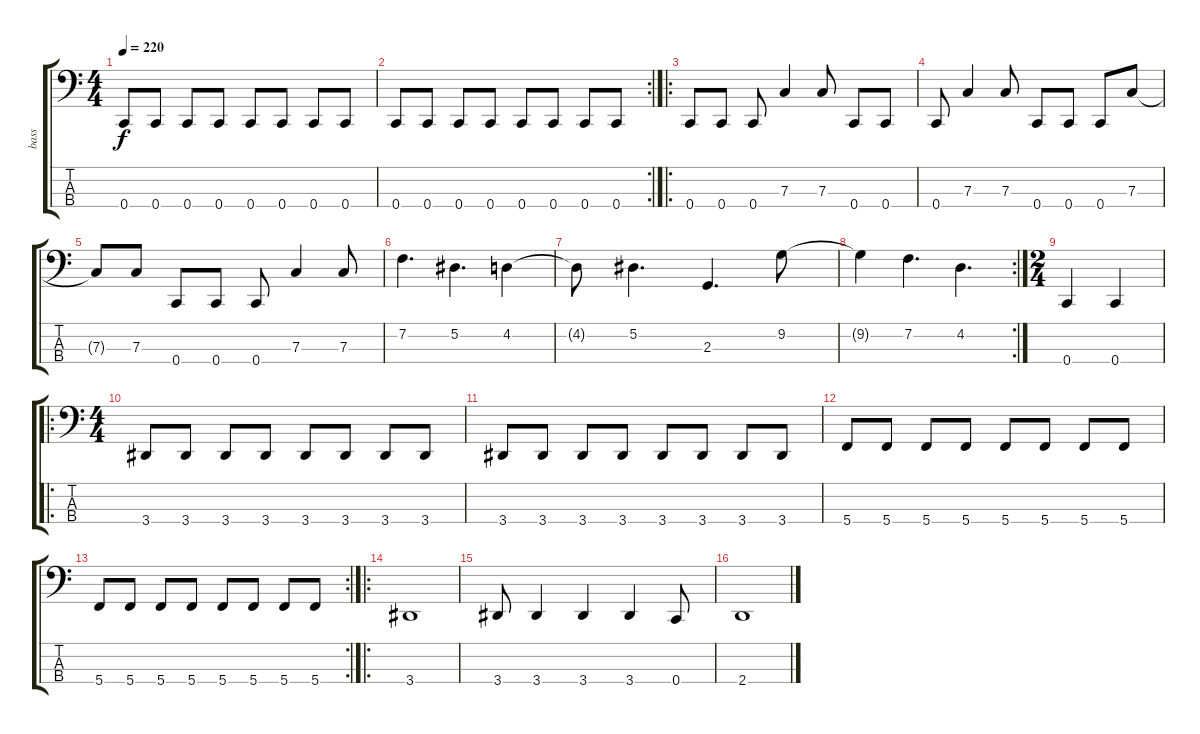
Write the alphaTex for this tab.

\track ("bass" "bass") {instrument electricbassfinger}
\staff {score tabs}
\tuning (Eb2 Bb1 F1 C1) {hide}
\ts (4 4)
\tempo 220
\clef f4
\ks c
0.4.8{dy f} 0.4.8 0.4.8 0.4.8 0.4.8 0.4.8 0.4.8 0.4.8 |
\rc 2
0.4.8 0.4.8 0.4.8 0.4.8 0.4.8 0.4.8 0.4.8 0.4.8 |
\ro
0.4.8 0.4.8 0.4.8 7.3.4 7.3.8 0.4.8 0.4.8 |
0.4.8 7.3.4 7.3.8 0.4.8 0.4.8 0.4.8 7.3.8 |
7.3{t}.8 7.3.8 0.4.8 0.4.8 0.4.8 7.3.4 7.3.8 |
7.2.4{d} 5.2.4{d} 4.2.4 |
4.2{t}.8 5.2.4{d} 2.3.4{d} 9.2.8 |
\rc 2
9.2{t}.4 7.2.4{d} 4.2.4{d} |
\ts (2 4)
0.4.4 0.4.4 |
\ro
\ts (4 4)
3.4.8 3.4.8 3.4.8 3.4.8 3.4.8 3.4.8 3.4.8 3.4.8 |
3.4.8 3.4.8 3.4.8 3.4.8 3.4.8 3.4.8 3.4.8 3.4.8 |
5.4.8 5.4.8 5.4.8 5.4.8 5.4.8 5.4.8 5.4.8 5.4.8 |
\rc 2
5.4.8 5.4.8 5.4.8 5.4.8 5.4.8 5.4.8 5.4.8 5.4.8 |
\ro
3.4.1 |
3.4.8 3.4.4 3.4.4 3.4.4 0.4.8 |
2.4.1
